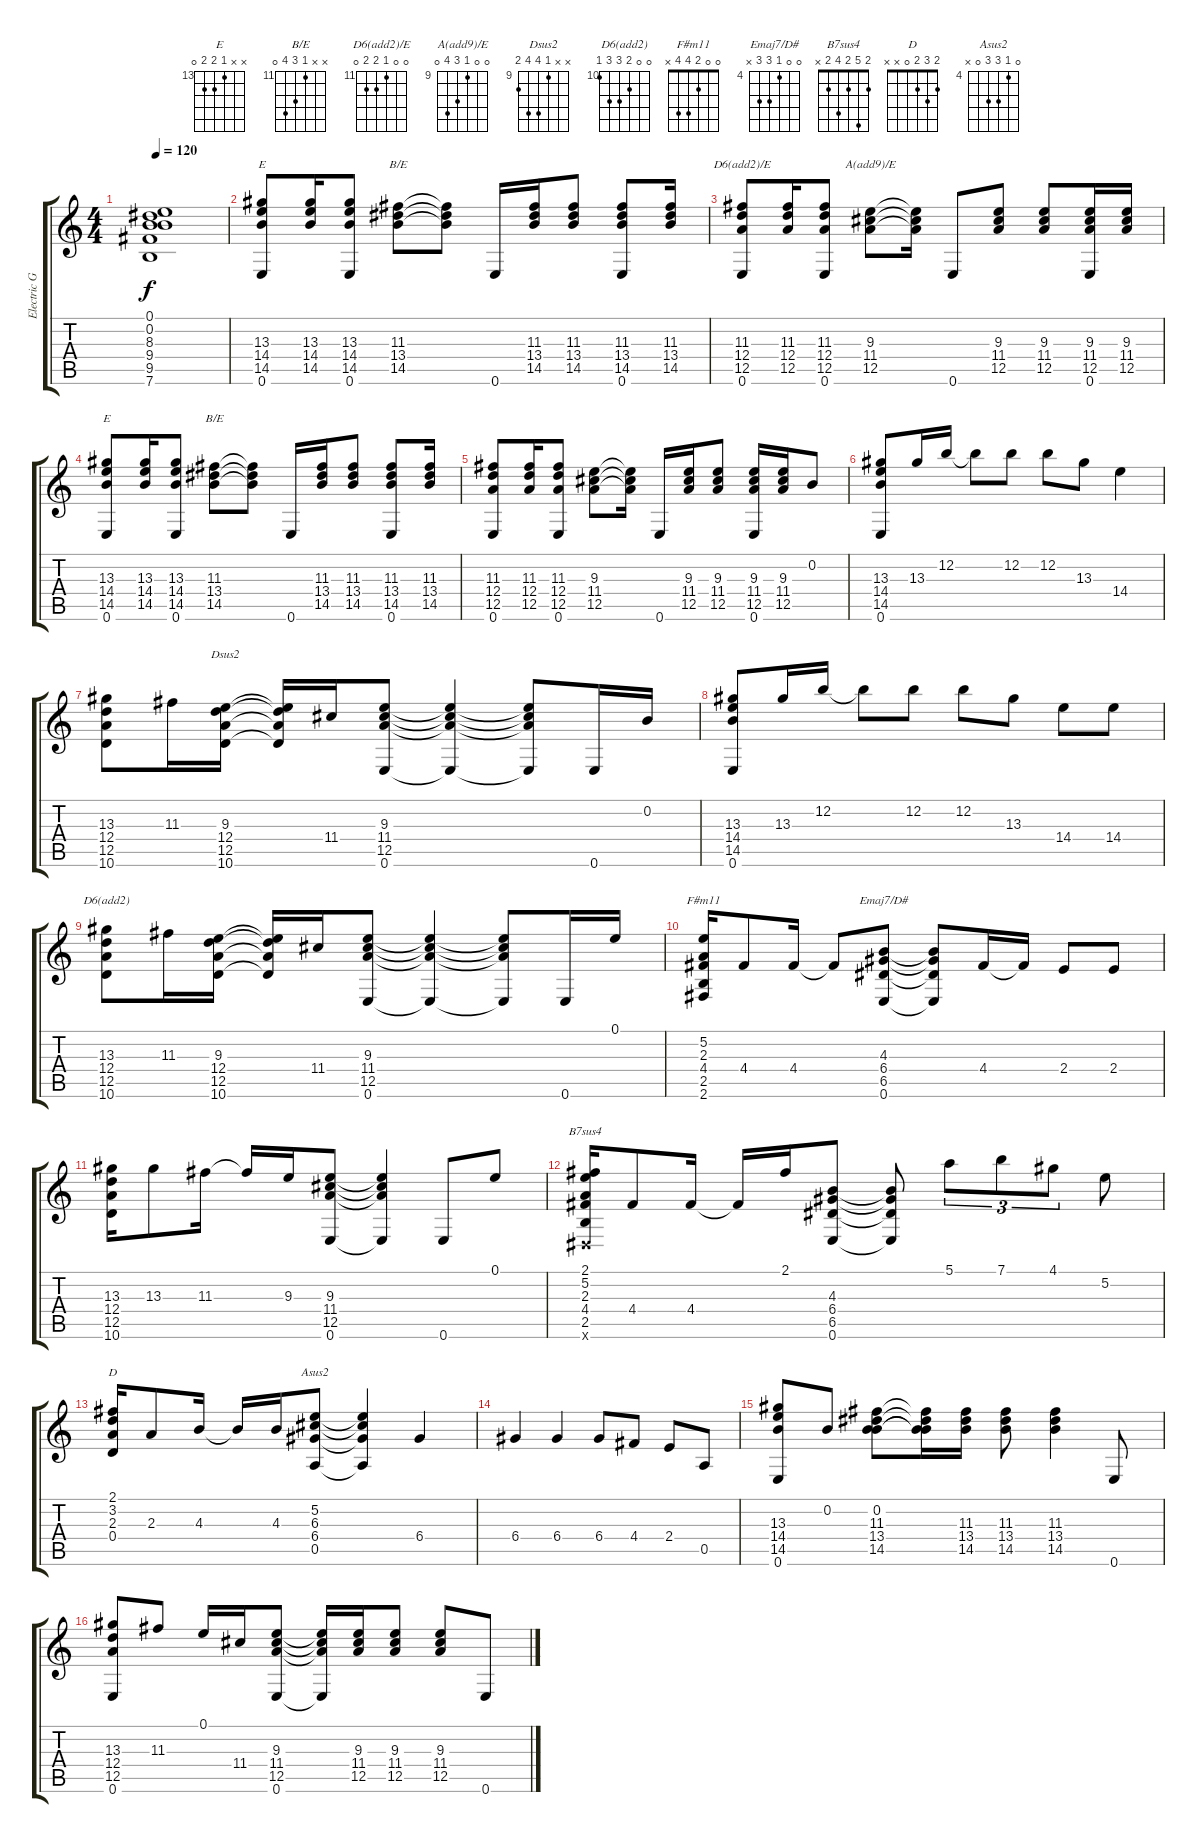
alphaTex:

\track ("Electric Guitar" "Electric G") {instrument electricguitarmuted}
\staff {score tabs}
\tuning (E4 B3 G3 D3 A2 E2) {hide}
\chord ("E" 0 0 13 14 14 0) {firstfret 13}
\chord ("B/E" 0 0 11 13 14 0) {firstfret 11}
\chord ("D6(add2)/E" 0 0 11 12 12 0) {firstfret 11}
\chord ("A(add9)/E" 0 0 9 11 12 0) {firstfret 9}
\chord ("E" x x 13 14 14 0) {firstfret 13}
\chord ("B/E" x x 11 13 14 0) {firstfret 11}
\chord ("Dsus2" x x 9 12 12 10) {firstfret 9}
\chord ("D6(add2)" 0 0 11 12 12 10) {firstfret 10}
\chord ("F#m11" 0 0 2 4 4 x)
\chord ("Emaj7/D#" 0 0 4 6 6 x) {firstfret 4}
\chord ("B7sus4" 2 5 2 4 2 x)
\chord ("D" 2 3 2 0 x x)
\chord ("Asus2" 0 4 6 6 0 x) {firstfret 4}
\ts (4 4)
\tempo 120
\clef g2
\ks c
(0.1{t} 0.2{t} 8.3{t} 9.4{t} 9.5{t} 7.6{t}).1{dy f} |
(13.3 14.4 14.5 0.6).8{ch "E"} (13.3 14.4 14.5).16 (13.3 14.4 14.5 0.6).8 (11.3 13.4 14.5).8{ch "B/E"} (11.3{t} 13.4{t} 14.5{t}).8 0.6.16 (11.3 13.4 14.5).16 (11.3 13.4 14.5).8 (11.3 13.4 14.5 0.6).8 (11.3 13.4 14.5).16 |
(11.3 12.4 12.5 0.6).8{ch "D6(add2)/E"} (11.3 12.4 12.5).16 (11.3 12.4 12.5 0.6).8 (9.3 11.4 12.5).8{ch "A(add9)/E"} (9.3{t} 11.4{t} 12.5{t}).16 0.6.8 (9.3 11.4 12.5).8 (9.3 11.4 12.5).8 (9.3 11.4 12.5 0.6).16 (9.3 11.4 12.5).16 |
(13.3 14.4 14.5 0.6).8{ch "E"} (13.3 14.4 14.5).16 (13.3 14.4 14.5 0.6).8 (11.3 13.4 14.5).8{ch "B/E"} (11.3{t} 13.4{t} 14.5{t}).8 0.6.16 (11.3 13.4 14.5).16 (11.3 13.4 14.5).8 (11.3 13.4 14.5 0.6).8 (11.3 13.4 14.5).16 |
(11.3 12.4 12.5 0.6).8 (11.3 12.4 12.5).16 (11.3 12.4 12.5 0.6).8 (9.3 11.4 12.5).8 (9.3{t} 11.4{t} 12.5{t}).16 0.6.16 (9.3 11.4 12.5).16 (9.3 11.4 12.5).8 (9.3 11.4 12.5 0.6).16 (9.3 11.4 12.5).16 0.2.8 |
(13.3 14.4 14.5 0.6).8 13.3.16 12.2.16 12.2{t}.8 12.2.8 12.2.8 13.3.8 14.4.4 |
(13.3 12.4 12.5 10.6).8 11.3.16 (9.3 12.4 12.5 10.6).16{ch "Dsus2"} (9.3{t} 12.4{t} 12.5{t} 10.6{t}).16 11.4.16 (9.3 11.4 12.5 0.6).8 (9.3{t} 11.4{t} 12.5{t} 0.6{t}).4 (9.3{t} 11.4{t} 12.5{t} 0.6{t}).8 0.6.16 0.2.16 |
(13.3 14.4 14.5 0.6).8 13.3.16 12.2.16 12.2{t}.8 12.2.8 12.2.8 13.3.8 14.4.8 14.4.8 |
(13.3 12.4 12.5 10.6).8{ch "D6(add2)"} 11.3.16 (9.3 12.4 12.5 10.6).16 (9.3{t} 12.4{t} 12.5{t} 10.6{t}).16 11.4.16 (9.3 11.4 12.5 0.6).8 (9.3{t} 11.4{t} 12.5{t} 0.6{t}).4 (9.3{t} 11.4{t} 12.5{t} 0.6{t}).8 0.6.16 0.1.16 |
(5.2 2.3 4.4 2.5 2.6).16{ch "F#m11"} 4.4.8 4.4.16 4.4{t}.8 (4.3 6.4 6.5 0.6).8{ch "Emaj7/D#"} (4.3{t} 6.4{t} 6.5{t} 0.6{t}).8 4.4.16 4.4{t}.16 2.4.8 2.4.8 |
(13.3 12.4 12.5 10.6).16 13.3.8 11.3.16 11.3{t}.16 9.3.16 (9.3 11.4 12.5 0.6).8 (9.3{t} 11.4{t} 12.5{t} 0.6{t}).4 0.6.8 0.1.8 |
(2.1 5.2 2.3 4.4 2.5 -1.6{x}).16{ch "B7sus4"} 4.4.8 4.4.16 4.4{t}.16 2.1.16 (4.3 6.4 6.5 0.6).8 (4.3{t} 6.4{t} 6.5{t} 0.6{t}).8 5.1.8{tu (3 2)} 7.1.8{tu (3 2)} 4.1.8{tu (3 2)} 5.2.8 |
(2.1 3.2 2.3 0.4).16{ch "D"} 2.3.8 4.3.16 4.3{t}.16 4.3.16 (5.2 6.3 6.4 0.5).8{ch "Asus2"} (5.2{t} 6.3{t} 6.4{t} 0.5{t}).4 6.4.4 |
6.4.4 6.4.4 6.4.8 4.4.8 2.4.8 0.5.8 |
(13.3 14.4 14.5 0.6).8 0.2.8 (0.2 11.3 13.4 14.5).8 (0.2{t} 11.3{t} 13.4{t} 14.5{t}).16 (11.3 13.4 14.5).16 (11.3 13.4 14.5).8 (11.3 13.4 14.5).4 0.6.8 |
(13.3 12.4 12.5 0.6).8 11.3.8 0.1.16 11.4.16 (9.3 11.4 12.5 0.6).8 (9.3{t} 11.4{t} 12.5{t} 0.6{t}).16 (9.3 11.4 12.5).16 (9.3 11.4 12.5).8 (9.3 11.4 12.5).8 0.6.8
